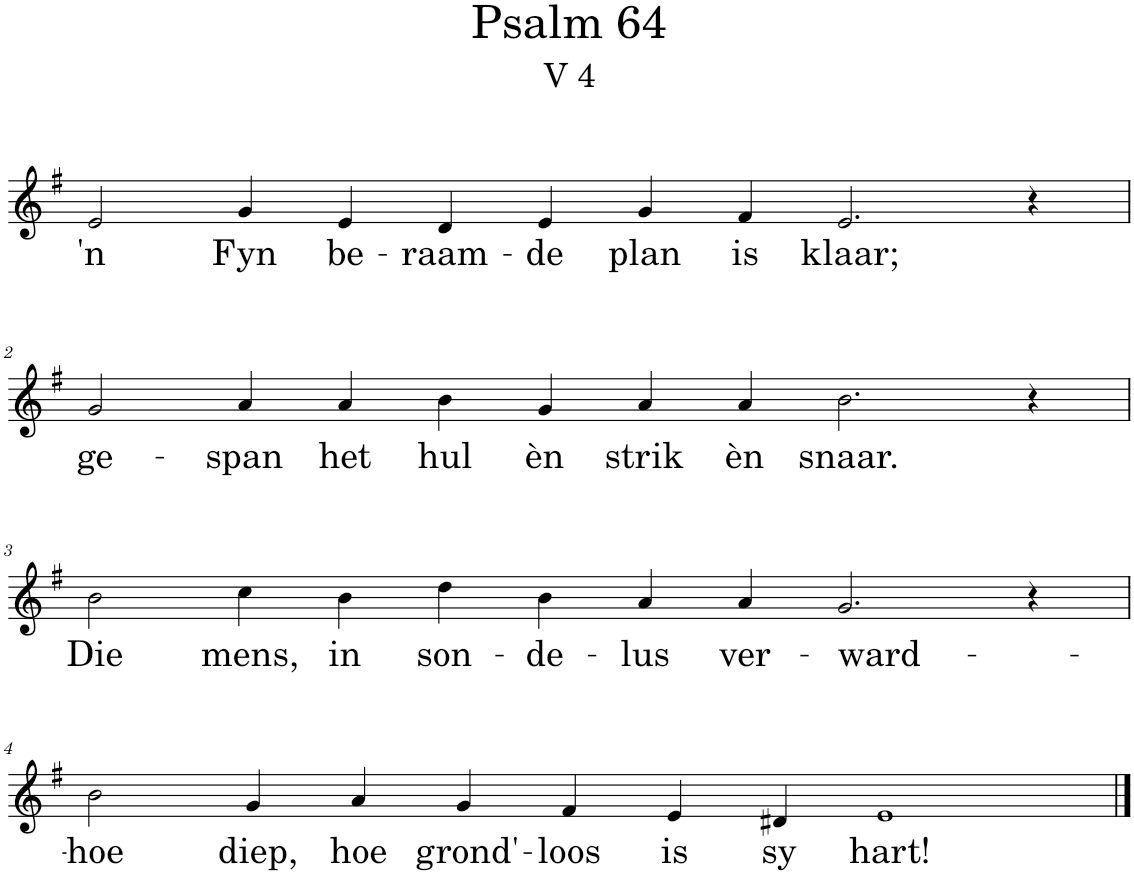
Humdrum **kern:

**kern	**text
*part1	*part1
*staff1	*staff1
*I"Pipe Organ	*
*I'Org.	*
*clefG2	*
*k[f#]	*
*M12/4	*
=1	=1
!	!LO:LY:b
2e/	'n
!	!LO:LY:b
4g/	Fyn
!	!LO:LY:b
4e/	be-
!	!LO:LY:b
4d/	-raam-
!	!LO:LY:b
4e/	-de
!	!LO:LY:b
4g/	plan
!	!LO:LY:b
4f#/	is
!	!LO:LY:b
2.e/	klaar;
4r	.
!!LO:LB:g=z
=2	=2
!	!LO:LY:b
2g/	ge-
!	!LO:LY:b
4a/	-span
!	!LO:LY:b
4a/	het
!	!LO:LY:b
4b\	hul
!	!LO:LY:b
4g/	èn
!	!LO:LY:b
4a/	strik
!	!LO:LY:b
4a/	èn
!	!LO:LY:b
2.b\	snaar.
4r	.
!!LO:LB:g=z
=3	=3
!	!LO:LY:b
2b\	Die
!	!LO:LY:b
4cc\	mens,
!	!LO:LY:b
4b\	in
!	!LO:LY:b
4dd\	son-
!	!LO:LY:b
4b\	-de-
!	!LO:LY:b
4a/	-lus
!	!LO:LY:b
4a/	ver-
!	!LO:LY:b
2.g/	-ward-
4r	.
!!LO:LB:g=z
=4	=4
!	!LO:LY:b
2b\	-hoe
!	!LO:LY:b
4g/	diep,
!	!LO:LY:b
4a/	hoe
!	!LO:LY:b
4g/	grond'-
!	!LO:LY:b
4f#/	-loos
!	!LO:LY:b
4e/	is
!	!LO:LY:b
4d#X/	sy
!	!LO:LY:b
1e	hart!
==	==
*-	*-
